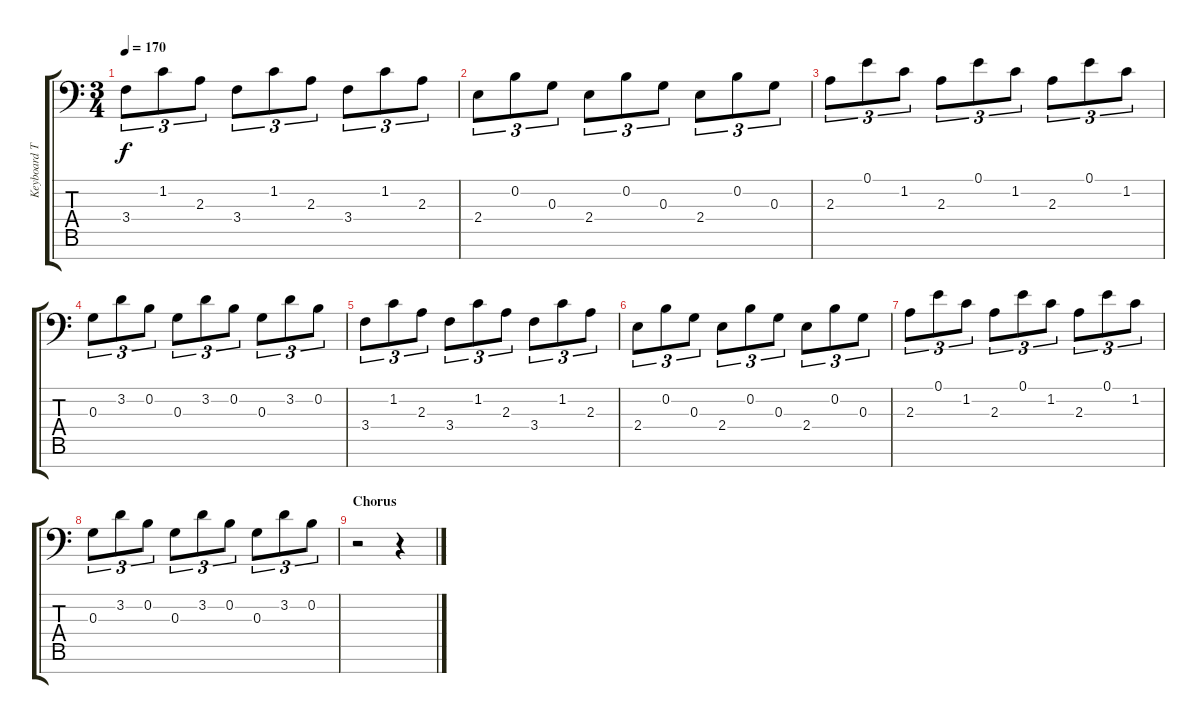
\track ("Keyboard Two" "Keyboard T") {instrument acousticgrandpiano}
\staff {score tabs}
\tuning (E4 B3 G3 D3 A2 E2 C-1) {hide}
\ts (3 4)
\tempo 170
\clef f4
\ks c
3.4.8{tu (3 2) dy f} 1.2.8{tu (3 2)} 2.3.8{tu (3 2)} 3.4.8{tu (3 2)} 1.2.8{tu (3 2)} 2.3.8{tu (3 2)} 3.4.8{tu (3 2)} 1.2.8{tu (3 2)} 2.3.8{tu (3 2)} |
2.4.8{tu (3 2)} 0.2.8{tu (3 2)} 0.3.8{tu (3 2)} 2.4.8{tu (3 2)} 0.2.8{tu (3 2)} 0.3.8{tu (3 2)} 2.4.8{tu (3 2)} 0.2.8{tu (3 2)} 0.3.8{tu (3 2)} |
2.3.8{tu (3 2) volume 13} 0.1.8{tu (3 2)} 1.2.8{tu (3 2)} 2.3.8{tu (3 2)} 0.1.8{tu (3 2)} 1.2.8{tu (3 2)} 2.3.8{tu (3 2)} 0.1.8{tu (3 2)} 1.2.8{tu (3 2)} |
0.3.8{tu (3 2)} 3.2.8{tu (3 2)} 0.2.8{tu (3 2)} 0.3.8{tu (3 2)} 3.2.8{tu (3 2)} 0.2.8{tu (3 2)} 0.3.8{tu (3 2)} 3.2.8{tu (3 2)} 0.2.8{tu (3 2)} |
3.4.8{tu (3 2)} 1.2.8{tu (3 2)} 2.3.8{tu (3 2)} 3.4.8{tu (3 2)} 1.2.8{tu (3 2)} 2.3.8{tu (3 2)} 3.4.8{tu (3 2)} 1.2.8{tu (3 2)} 2.3.8{tu (3 2)} |
2.4.8{tu (3 2)} 0.2.8{tu (3 2)} 0.3.8{tu (3 2)} 2.4.8{tu (3 2)} 0.2.8{tu (3 2)} 0.3.8{tu (3 2)} 2.4.8{tu (3 2)} 0.2.8{tu (3 2)} 0.3.8{tu (3 2)} |
2.3.8{tu (3 2) volume 13} 0.1.8{tu (3 2)} 1.2.8{tu (3 2)} 2.3.8{tu (3 2)} 0.1.8{tu (3 2)} 1.2.8{tu (3 2)} 2.3.8{tu (3 2)} 0.1.8{tu (3 2)} 1.2.8{tu (3 2)} |
0.3.8{tu (3 2)} 3.2.8{tu (3 2)} 0.2.8{tu (3 2)} 0.3.8{tu (3 2)} 3.2.8{tu (3 2)} 0.2.8{tu (3 2)} 0.3.8{tu (3 2)} 3.2.8{tu (3 2)} 0.2.8{tu (3 2)} |
\section ("" "Chorus")
r.2 r.4
